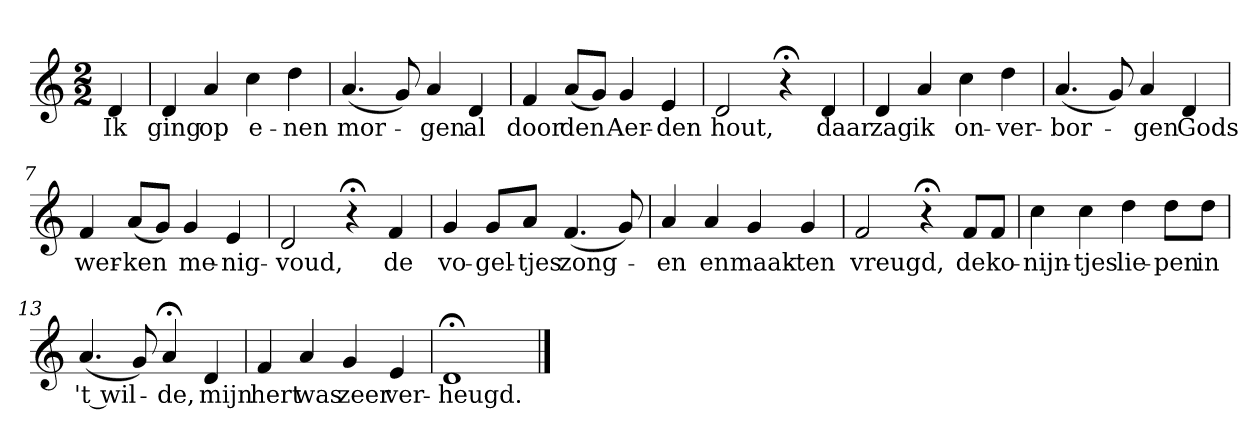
**kern	**text
*part1	*part1
*staff1	*staff1
*k[]	*
*C:	*
*M2/2	*
*MM120	*
=	=
4d	Ik
=1	=1
4d	ging
4a	op
4cc	e-
4dd	-nen
=2	=2
(4.a	mor-
8g)	.
4a	-gen
4d	al
=3	=3
4f	door
(8aL	den
8gJ)	.
4g	Aer-
4e	-den
=4	=4
2d	hout,
4r;<	.
4d	daar
=5	=5
4d	zag
4a	ik
4cc	on-
4dd	-ver-
=6	=6
(4.a	-bor-
8g)	.
4a	-gen
4d	Gods
=7	=7
4f	wer-
(8aL	-ken
8gJ)	.
4g	me-
4e	-nig-
=8	=8
2d	-voud,
4r;<	.
4f	de
=9	=9
4g	vo-
8gL	-gel-
8aJ	-tjes
(4.f	zong-
8g)	.
=10	=10
4a	-en
4a	en
4g	maak-
4g	-ten
=11	=11
2f	vreugd,
4r;<	.
8fL	de
8fJ	ko-
=12	=12
4cc	-nijn-
4cc	-tjes
4dd	lie-
8ddL	-pen
8ddJ	in
=13	=13
(4.a	't wil-
8g)	.
4a;<	-de,
4d	mijn
=14	=14
4f	hert
4a	was
4g	zeer
4e	ver-
=15	=15
1d;<	-heugd.
==	==
*-	*-
